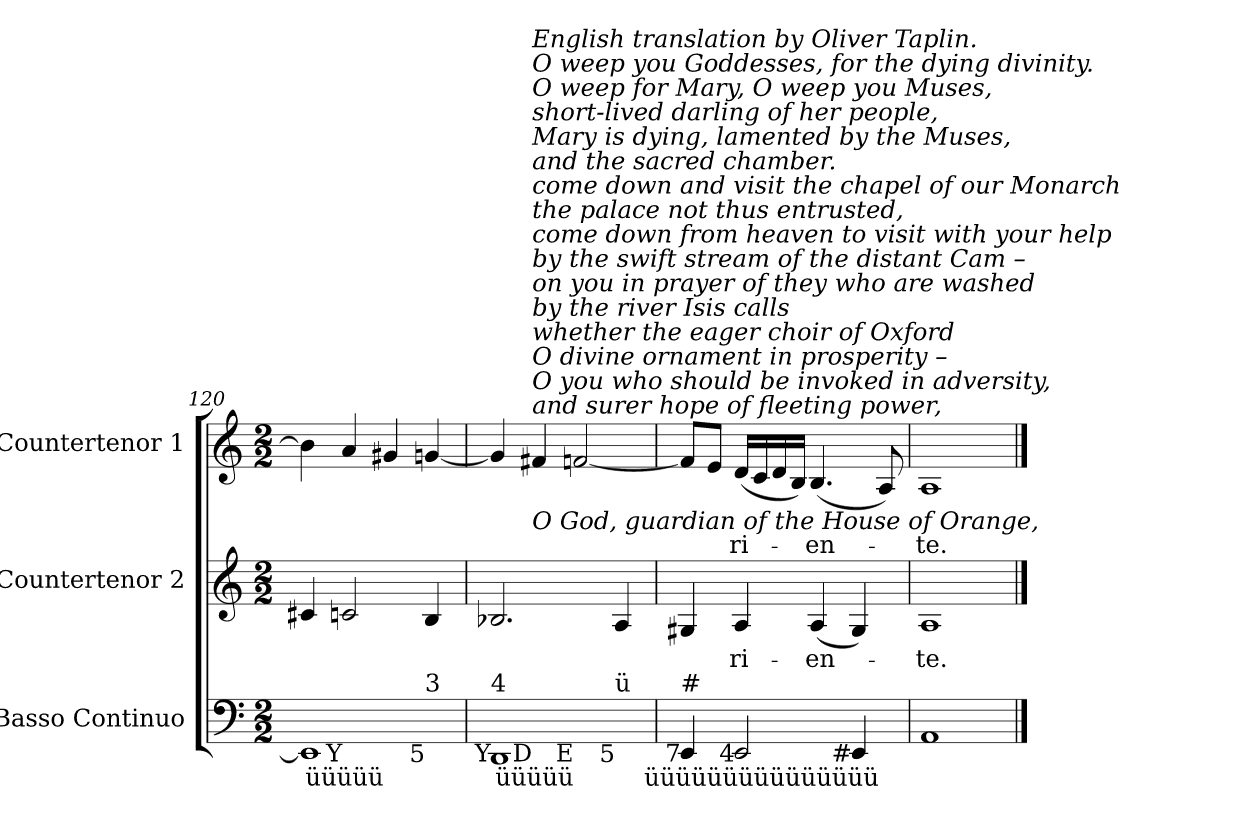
**kern	**kern	**text	**kern	**text
*part3	*part2	*part2	*part1	*part1
*staff3	*staff2	*staff2	*staff1	*staff1
*I"Basso Continuo	*I"Countertenor 2	*	*I"Countertenor 1	*
*I'BC	*I'CT2	*	*I'CT1	*
*clefF4	*clefG2	*	*clefG2	*
*k[]	*k[]	*	*k[]	*
*C:	*C:	*	*C:	*
*M2/2	*M2/2	*	*M2/2	*
=120	=120	=120	=120	=120
!LO:TX:b:rj:t=H	!	!	!	!
!LO:TX:t=4	!	!	!	!
*^	*	*	*	*
*	*^	*	*	*	*
*	*	*^	*	*	*	*
1EEi]	4ryy	2ryy	2.ryy	4c#Xi/	.	4bi\]	.
!	!LO:TX:b:rj:t=Y	!	!	!	!	!	!
.	2.ryy	.	.	2cni/	.	4ai/	.
!	!	!LO:TX:b:rj:t=üüüüü	!	!	!	!	!
.	.	2ryy	.	.	.	4g#Xi/	.
!	!	!	!LO:TX:b:rj:t=5	!	!	!	!
!	!	!	!LO:TX:t=3	!	!	!	!
.	.	.	4ryy	4Bi/	.	[<4gni/	.
=121	=121	=121	=121	=121	=121	=121	=121
!LO:TX:b:rj:t=Y	!	!	!	!	!	!	!
!LO:TX:t=4	!	!	!	!	!	!	!
1DDi	4ryy	2ryy	2.ryy	2.B-Xi/	.	4gi/]	.
!	!	!	!	!	!	!LO:TX:b:i:t=O God, guardian of the House of Orange,	!
!	!	!	!	!	!	!LO:TX:i:t=and surer hope of fleeting power,	!
!	!	!	!	!	!	!LO:TX:i:t=O you who should be invoked in adversity,	!
!	!	!	!	!	!	!LO:TX:i:t=O divine ornament in prosperity –	!
!	!	!	!	!	!	!LO:TX:i:t=whether the eager choir of Oxford	!
!	!	!	!	!	!	!LO:TX:i:t=by the river Isis calls	!
!	!	!	!	!	!	!LO:TX:i:t=on you in prayer of they who are washed	!
!	!	!	!	!	!	!LO:TX:i:t=by the swift stream of the distant Cam –	!
!	!	!	!	!	!	!LO:TX:i:t=come down from heaven to visit with your help	!
!	!	!	!	!	!	!LO:TX:i:t=the palace not thus entrusted,	!
!	!	!	!	!	!	!LO:TX:i:t=come down and visit the chapel of our Monarch	!
!	!	!	!	!	!	!LO:TX:i:t=and the sacred chamber.	!
!	!	!	!	!	!	!LO:TX:i:t=Mary is dying, lamented by the Muses,	!
!	!	!	!	!	!	!LO:TX:i:t=short-lived darling of her people,	!
!	!	!	!	!	!	!LO:TX:i:t=O weep for Mary, O weep you Muses,	!
!	!	!	!	!	!	!LO:TX:i:t=O weep you Goddesses, for the dying divinity.	!
!	!	!	!	!	!	!LO:TX:i:t=English translation by Oliver Taplin.	!
!	!LO:TX:b:rj:t=D	!	!	!	!	!	!
.	2.ryy	.	.	.	.	4f#Xi/	.
!	!	!LO:TX:b:rj:t=üüüüü	!	!	!	!	!
!	!	!LO:TX:b:rj:t=E	!	!	!	!	!
.	.	2ryy	.	.	.	[<2fni/	.
!	!	!	!LO:TX:b:rj:t=5	!	!	!	!
!	!	!	!LO:TX:t=ü	!	!	!	!
.	.	.	4ryy	4Ai/	.	.	.
=122	=122	=122	=122	=122	=122	=122	=122
!LO:TX:b:rj:t=7	!	!	!	!	!	!	!
!LO:TX:t=#	!	!	!	!	!	!	!
*	*v	*v	*v	*	*	*	*
4EEi/	2..ryy	4G#Xi/	.	8fi/L]	.
.	.	.	.	8ei/J	.
!	!	!	!LO:LY:b:color=#000000	!	!
!LO:TX:b:rj:t=4	!	!	!	!	!
!	!	!	!	!	!LO:LY:b:color=#000000
2EEi/	.	4Ai/	-ri-	(16di/LL	-ri-
.	.	.	.	16ci/	.
.	.	.	.	16di/	.
.	.	.	.	16Bi/JJ)	.
!	!	!	!LO:LY:b:color=#000000	!	!
!	!	!	!	!	!LO:LY:b:color=#000000
.	.	(4Ai/	-en-	(4.Bi/	-en-
!LO:TX:b:rj:t=#	!	!	!	!	!
4EEi/	.	4G#i/)	.	.	.
!	!LO:TX:b:rj:t=üüüüüüüüüüüüüüü	!	!	!	!
.	8ryy	.	.	8Ai/)	.
*v	*v	*	*	*	*
=123	=123	=123	=123	=123
*^	*	*	*	*
!	!	!	!LO:LY:b:color=#000000	!	!
*v	*v	*	*	*	*
*^	*	*	*	*
!	!	!	!	!	!LO:LY:b:color=#000000
*v	*v	*	*	*	*
1AAi	1Ai	-te.	1Ai	-te.
==	==	==	==	==
*-	*-	*-	*-	*-
